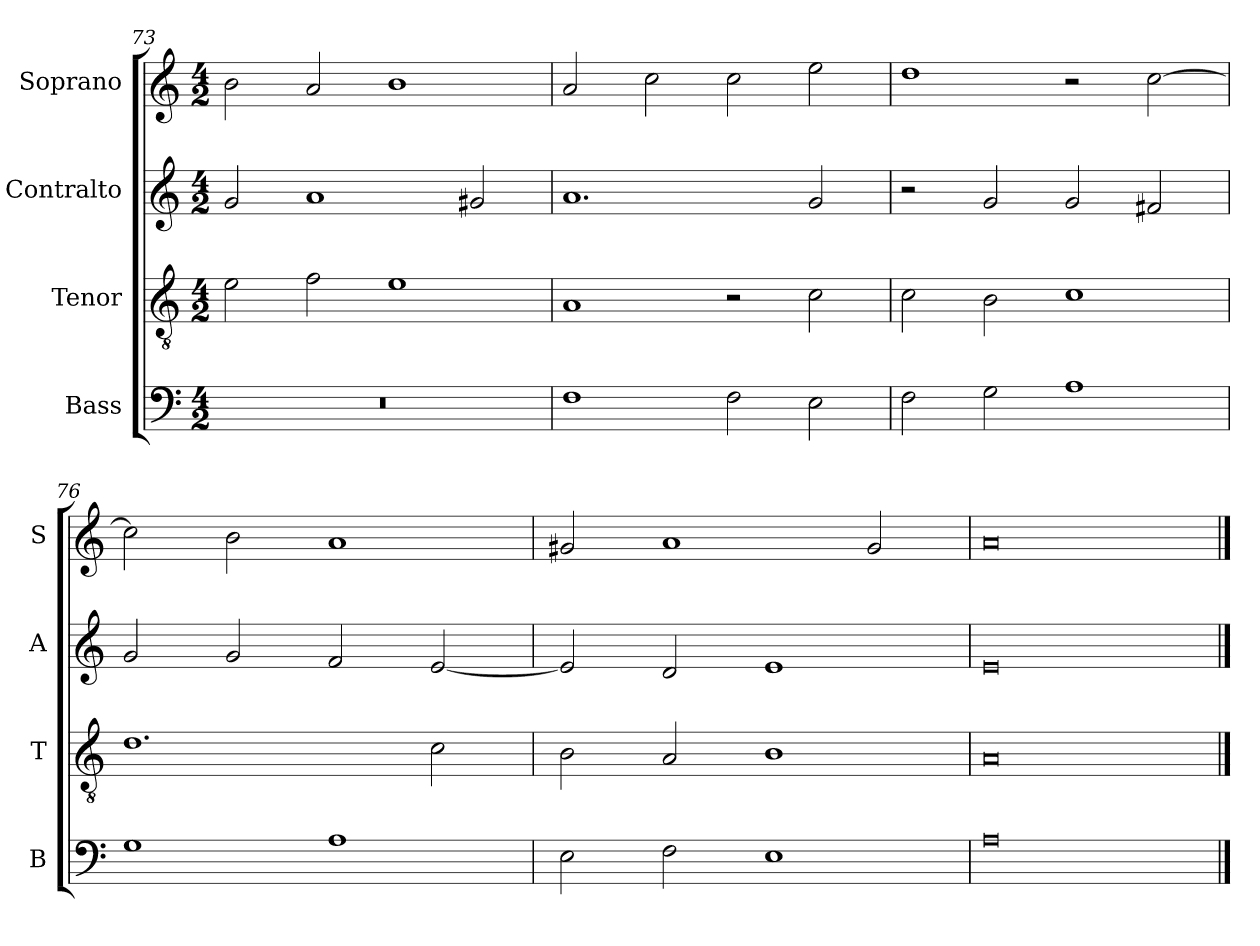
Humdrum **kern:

**kern	**kern	**kern	**kern
*part4	*part3	*part2	*part1
*staff4	*staff3	*staff2	*staff1
*I"Bass	*I"Tenor	*I"Contralto	*I"Soprano
*I'B	*I'T	*I'A	*I'S
*clefF4	*clefGv2	*clefG2	*clefG2
*k[]	*k[]	*k[]	*k[]
*A:aeo	*A:aeo	*A:aeo	*A:aeo
*M4/2	*M4/2	*M4/2	*M4/2
=73	=73	=73	=73
0r	2e	2g	2b
.	2f	1a	2a
.	1e	.	1b
.	.	2g#X	.
=74	=74	=74	=74
1F	1A	1.a	2a
.	.	.	2cc
2F	2r	.	2cc
2E	2c	2g	2ee
=75	=75	=75	=75
2F	2c	2r	1dd
2G	2B	2g	.
1A	1c	2g	2r
.	.	2f#X	[2cc
=76	=76	=76	=76
1G	1.d	2g	2cc]
.	.	2g	2b
1A	.	2f	1a
.	2c	[2e	.
=77	=77	=77	=77
2E	2B	2e]	2g#X
2F	2A	2d	1a
1E	1B	1e	.
.	.	.	2g#
=78	=78	=78	=78
0A	0A	0e	0a
==	==	==	==
*-	*-	*-	*-
